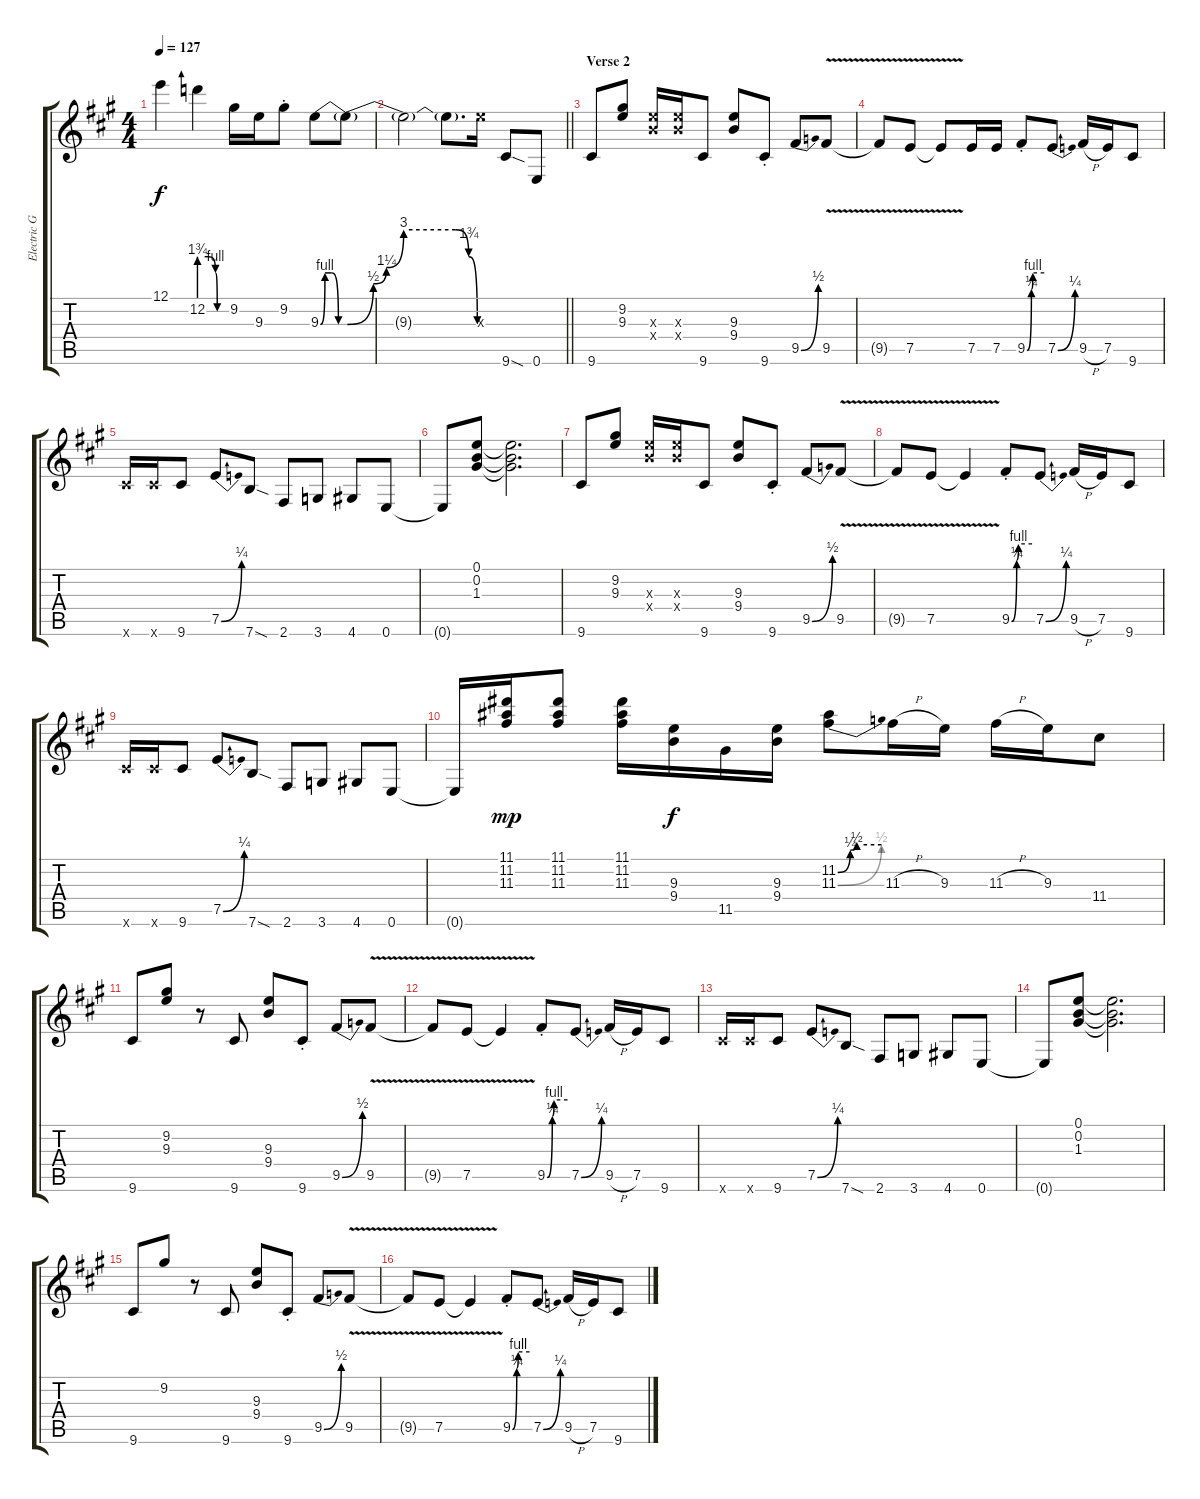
\track ("Electric Guitar" "Electric G") {instrument overdrivenguitar}
\staff {score tabs}
\tuning (E4 B3 G3 D3 A2 E2) {hide}
\ts (4 4)
\tempo 127
\clef g2
\ks a
12.1{t}.4{dy f} 12.2{be (custom 0 7 20 7 36 4 40 0 60 0)}.4 9.2.16 9.3.16 9.2{st}.8 9.3{be (custom 0 0 10 4 25 4 40 0 60 0)}.8 9.3{be (custom 0 0 12 2 18 5 26 12 50 12 56 7 60 0) t}.8 |
\barLineRight lightlight
9.3{t}.2 9.3{t}.8{d} 9.3{x}.16 9.6{sod}.8 0.6.8 |
\section ("" "Verse 2")
9.6.8 (9.2 9.3).8 (9.3{x} 9.4{x}).16 (9.3{x} 9.4{x}).16 9.6.8 (9.3 9.4).8 9.6{st}.8 9.5{be (bend 0 0 60 2)}.8 9.5{v}.8 |
9.5{v t}.8 7.5{v}.8 7.5{v t}.8 7.5.16 7.5.16 9.5{be (custom 0 0 15 1 20 4 60 4) st}.8 7.5{be (bend 0 0 60 1)}.8 9.5{h}.16 7.5.16 9.6.8 |
9.6{x}.16 9.6{x}.16 9.6.8 7.5{be (bend 0 0 60 1)}.8 7.6{sod}.8 2.6.8 3.6.8 4.6.8 0.6.8 |
0.6{t}.8 (0.1 0.2 1.3).8 (0.1{t} 0.2{t} 1.3{t}).2{d} |
9.6.8 (9.2 9.3).8 (9.3{x} 9.4{x}).16 (9.3{x} 9.4{x}).16 9.6.8 (9.3 9.4).8 9.6{st}.8 9.5{be (bend 0 0 60 2)}.8 9.5{v}.8 |
9.5{v t}.8 7.5{v}.8 7.5{v t}.4 9.5{be (custom 0 0 15 1 20 4 60 4) st}.8 7.5{be (bend 0 0 60 1)}.8 9.5{h}.16 7.5.16 9.6.8 |
9.6{x}.16 9.6{x}.16 9.6.8 7.5{be (bend 0 0 60 1)}.8 7.6{sod}.8 2.6.8 3.6.8 4.6.8 0.6.8 |
0.6{t}.16 (11.1 11.2 11.3).16{dy mp} (11.1 11.2 11.3).8 (11.1 11.2 11.3).16 (9.3 9.4).16{dy f} 11.5.16 (9.3 9.4).16 (11.2{be (custom 0 0 17 1 26 2 60 2)} 11.3{be (bend 0 0 60 2)}).8 11.3{h}.16 9.3.16 11.3{h}.16 9.3.16 11.4.8 |
9.6.8 (9.2 9.3).8 r.8 9.6.8 (9.3 9.4).8 9.6{st}.8 9.5{be (bend 0 0 60 2)}.8 9.5{v}.8 |
9.5{v t}.8 7.5{v}.8 7.5{v t}.4 9.5{be (custom 0 0 15 1 20 4 60 4) st}.8 7.5{be (bend 0 0 60 1)}.8 9.5{h}.16 7.5.16 9.6.8 |
9.6{x}.16 9.6{x}.16 9.6.8 7.5{be (bend 0 0 60 1)}.8 7.6{sod}.8 2.6.8 3.6.8 4.6.8 0.6.8 |
0.6{t}.8 (0.1 0.2 1.3).8 (0.1{t} 0.2{t} 1.3{t}).2{d} |
9.6.8 9.2.8 r.8 9.6.8 (9.3 9.4).8 9.6{st}.8 9.5{be (bend 0 0 60 2)}.8 9.5{v}.8 |
9.5{v t}.8 7.5{v}.8 7.5{v t}.4 9.5{be (custom 0 0 15 1 20 4 60 4) st}.8 7.5{be (bend 0 0 60 1)}.8 9.5{h}.16 7.5.16 9.6.8
